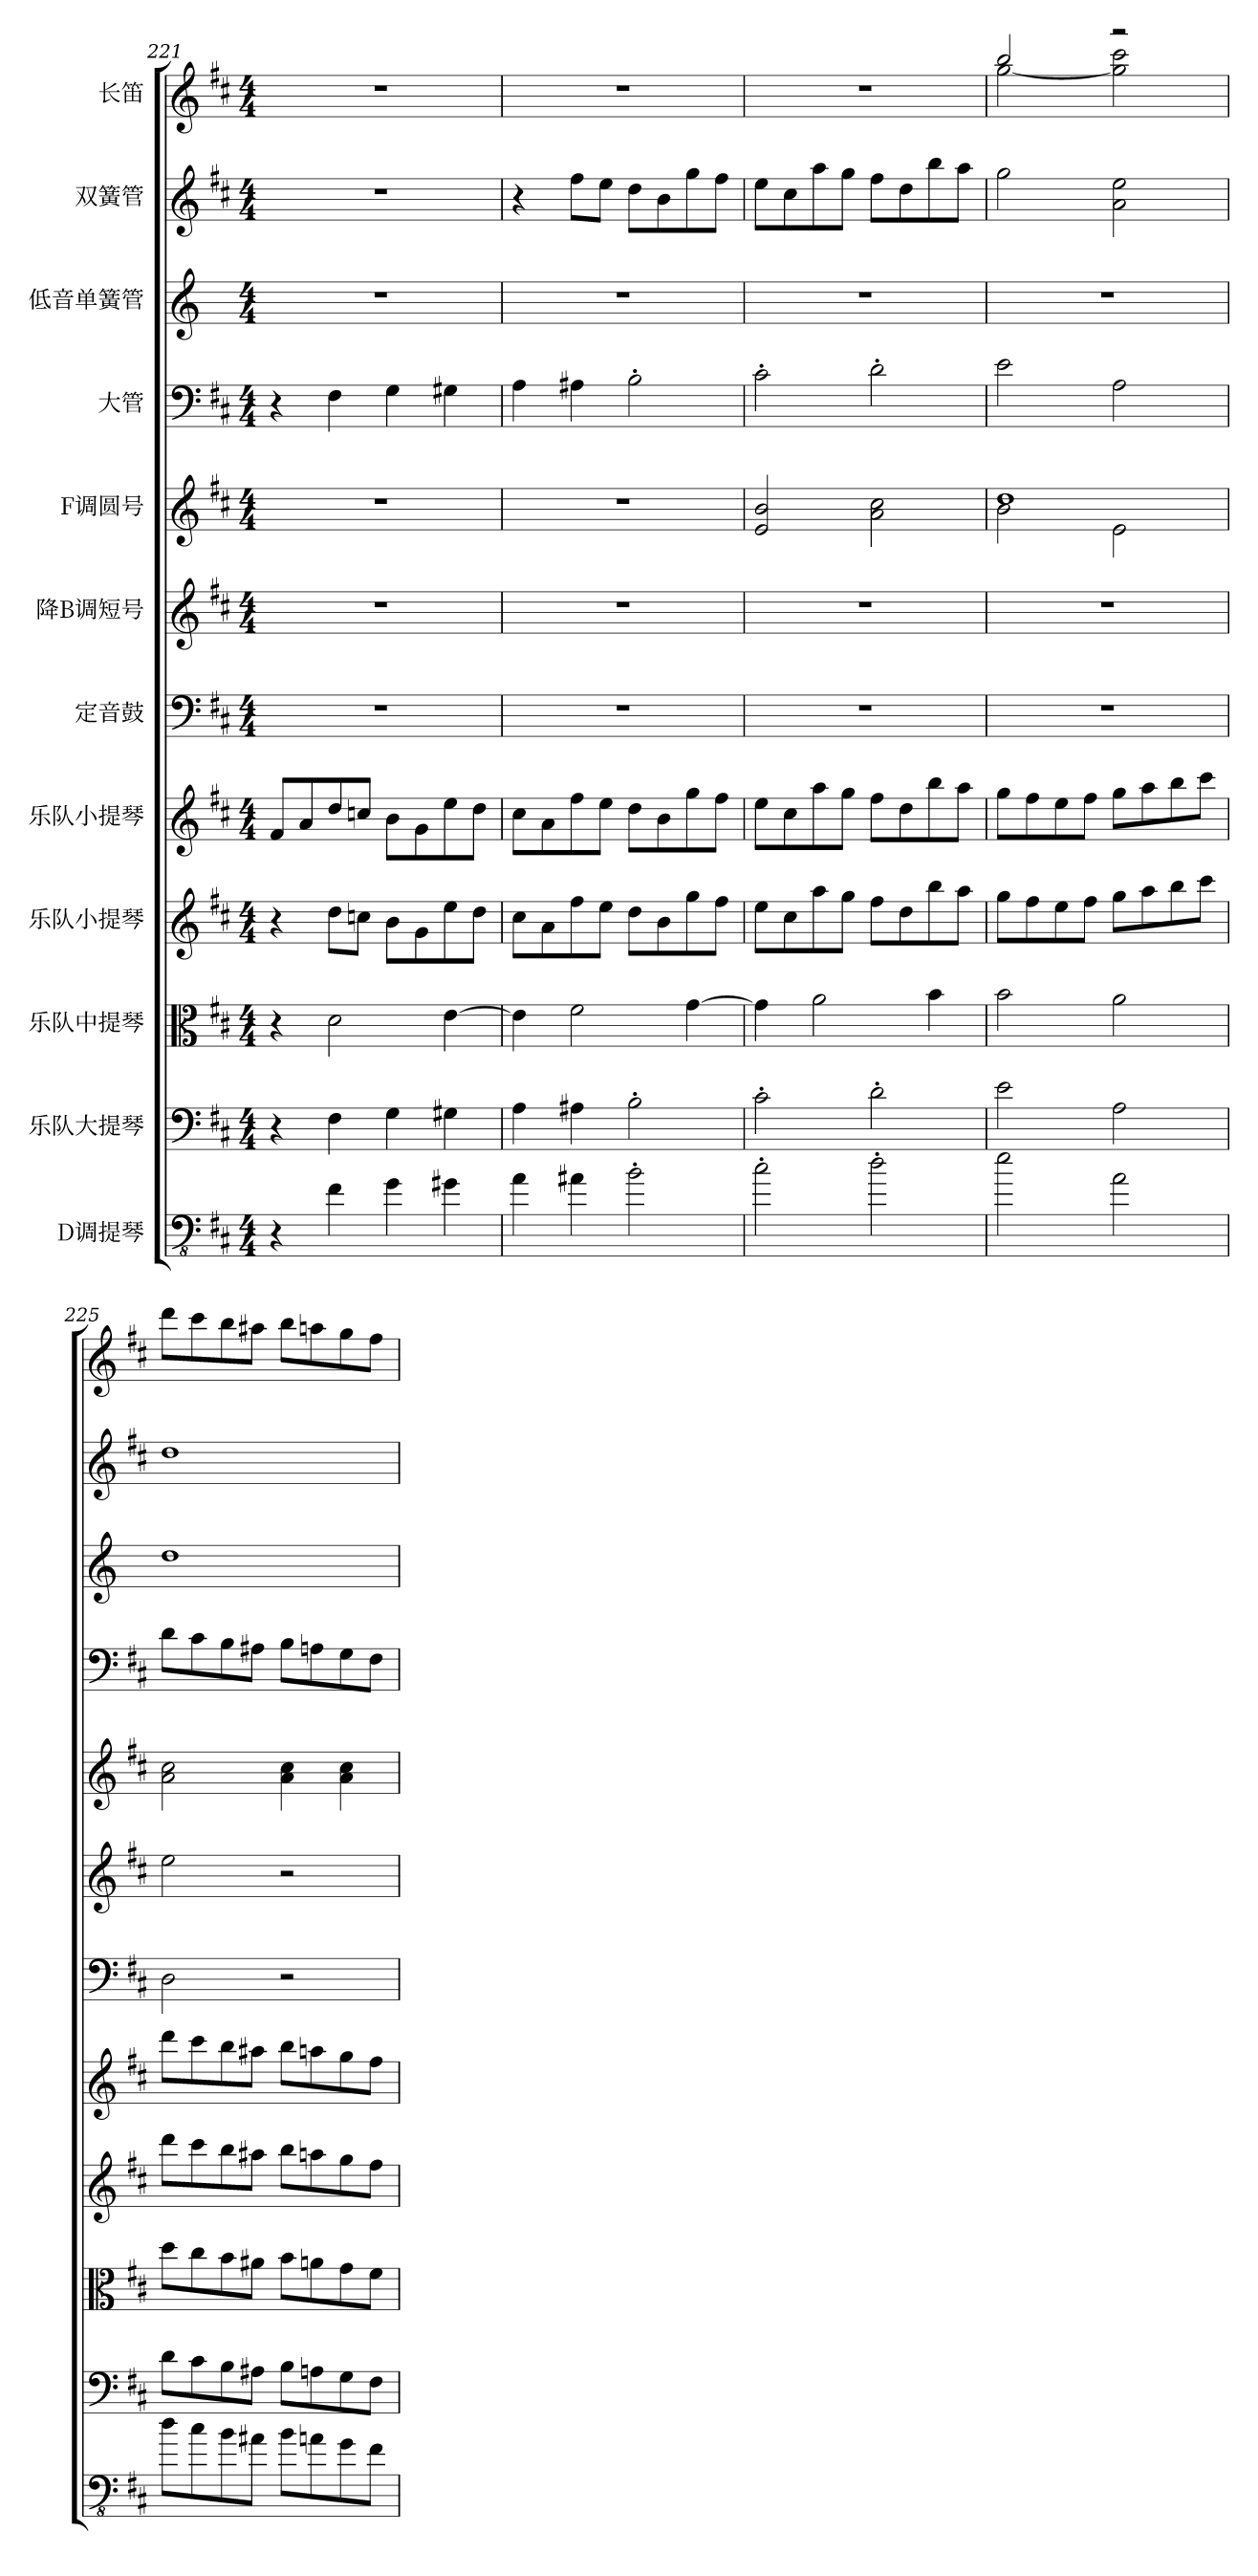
**kern	**kern	**kern	**kern	**kern	**kern	**kern	**kern	**kern	**kern	**kern	**kern
*part12	*part11	*part10	*part9	*part8	*part7	*part6	*part5	*part4	*part3	*part2	*part1
*staff12	*staff11	*staff10	*staff9	*staff8	*staff7	*staff6	*staff5	*staff4	*staff3	*staff2	*staff1
*I"D调提琴	*I"乐队大提琴	*I"乐队中提琴	*I"乐队小提琴	*I"乐队小提琴	*I"定音鼓	*I"降B调短号	*I"F调圆号	*I"大管	*I"低音单簧管	*I"双簧管	*I"长笛
*clefFv4	*clefF4	*clefC3	*clefG2	*clefG2	*clefF4	*clefG2	*clefG2	*clefF4	*clefG2	*clefG2	*clefG2
*ITrd7c12	*	*	*	*	*	*ITrd1c2	*ITrd4c7	*	*ITrd8c14	*	*
*k[f#c#]	*k[f#c#]	*k[f#c#]	*k[f#c#]	*k[f#c#]	*k[f#c#]	*k[]	*k[f#]	*k[f#c#]	*k[]	*k[f#c#]	*k[f#c#]
*M4/4	*M4/4	*M4/4	*M4/4	*M4/4	*M4/4	*M4/4	*M4/4	*M4/4	*M4/4	*M4/4	*M4/4
=221	=221	=221	=221	=221	=221	=221	=221	=221	=221	=221	=221
4r	4r	4r	4r	8f#/L	1r	1r	1r	4r	1r	1r	1r
.	.	.	.	8a/	.	.	.	.	.	.	.
4FF#\	4F#\	2d\	8dd\L	8dd/	.	.	.	4F#\	.	.	.
.	.	.	8ccn\J	8ccn/J	.	.	.	.	.	.	.
4GG\	4G\	.	8b\L	8b\L	.	.	.	4G\	.	.	.
.	.	.	8g\	8g\	.	.	.	.	.	.	.
4GG#X\	4G#X\	[4e\	8ee\	8ee\	.	.	.	4G#X\	.	.	.
.	.	.	8dd\J	8dd\J	.	.	.	.	.	.	.
=222	=222	=222	=222	=222	=222	=222	=222	=222	=222	=222	=222
4AA\	4A\	4e\]	8cc#\L	8cc#\L	1r	1r	1r	4A\	1r	4r	1r
.	.	.	8a\	8a\	.	.	.	.	.	.	.
4AA#X\	4A#X\	2f#\	8ff#\	8ff#\	.	.	.	4A#X\	.	8ff#\L	.
.	.	.	8ee\J	8ee\J	.	.	.	.	.	8ee\J	.
2BB'\	2B'\	.	8dd\L	8dd\L	.	.	.	2B'\	.	8dd\L	.
.	.	.	8b\	8b\	.	.	.	.	.	8b\	.
.	.	[4g\	8gg\	8gg\	.	.	.	.	.	8gg\	.
.	.	.	8ff#\J	8ff#\J	.	.	.	.	.	8ff#\J	.
!!LO:PB:g=z
=223	=223	=223	=223	=223	=223	=223	=223	=223	=223	=223	=223
2C#'\	2c#'\	4g\]	8ee\L	8ee\L	1r	1r	2A/ 2e/	2c#'\	1r	8ee\L	1r
.	.	.	8cc#\	8cc#\	.	.	.	.	.	8cc#\	.
.	.	2a\	8aa\	8aa\	.	.	.	.	.	8aa\	.
.	.	.	8gg\J	8gg\J	.	.	.	.	.	8gg\J	.
2D'\	2d'\	.	8ff#\L	8ff#\L	.	.	2d\ 2f#\	2d'\	.	8ff#\L	.
.	.	.	8dd\	8dd\	.	.	.	.	.	8dd\	.
.	.	4b\	8bb\	8bb\	.	.	.	.	.	8bb\	.
.	.	.	8aa\J	8aa\J	.	.	.	.	.	8aa\J	.
=224	=224	=224	=224	=224	=224	=224	=224	=224	=224	=224	=224
*	*	*	*	*	*	*	*^	*	*	*	*^
2E\	2e\	2b\	8gg\L	8gg\L	1r	1r	1g	2e\	2e\	1r	2gg\	2bb/	[2gg\
.	.	.	8ff#\	8ff#\	.	.	.	.	.	.	.	.	.
.	.	.	8ee\	8ee\	.	.	.	.	.	.	.	.	.
.	.	.	8ff#\J	8ff#\J	.	.	.	.	.	.	.	.	.
2AA\	2A\	2a\	8gg\L	8gg\L	.	.	.	2A\	2A\	.	2a\ 2ee\	2r	2gg\] 2ccc#\
.	.	.	8aa\	8aa\	.	.	.	.	.	.	.	.	.
.	.	.	8bb\	8bb\	.	.	.	.	.	.	.	.	.
.	.	.	8ccc#\J	8ccc#\J	.	.	.	.	.	.	.	.	.
*	*	*	*	*	*	*	*v	*v	*	*	*	*v	*v
=225	=225	=225	=225	=225	=225	=225	=225	=225	=225	=225	=225
8D\L	8d\L	8dd\L	8ddd\L	8ddd\L	2D\	2dd\	2d\ 2f#\	8d\L	1d	1dd	8ddd\L
8C#\	8c#\	8cc#\	8ccc#\	8ccc#\	.	.	.	8c#\	.	.	8ccc#\
8BB\	8B\	8b\	8bb\	8bb\	.	.	.	8B\	.	.	8bb\
8AA#X\J	8A#X\J	8a#X\J	8aa#X\J	8aa#X\J	.	.	.	8A#X\J	.	.	8aa#X\J
8BB\L	8B\L	8b\L	8bb\L	8bb\L	2r	2r	4d\ 4f#\	8B\L	.	.	8bb\L
8AAn\	8An\	8an\	8aan\	8aan\	.	.	.	8An\	.	.	8aan\
8GG\	8G\	8g\	8gg\	8gg\	.	.	4d\ 4f#\	8G\	.	.	8gg\
8FF#\J	8F#\J	8f#\J	8ff#\J	8ff#\J	.	.	.	8F#\J	.	.	8ff#\J
=	=	=	=	=	=	=	=	=	=	=	=
*-	*-	*-	*-	*-	*-	*-	*-	*-	*-	*-	*-
